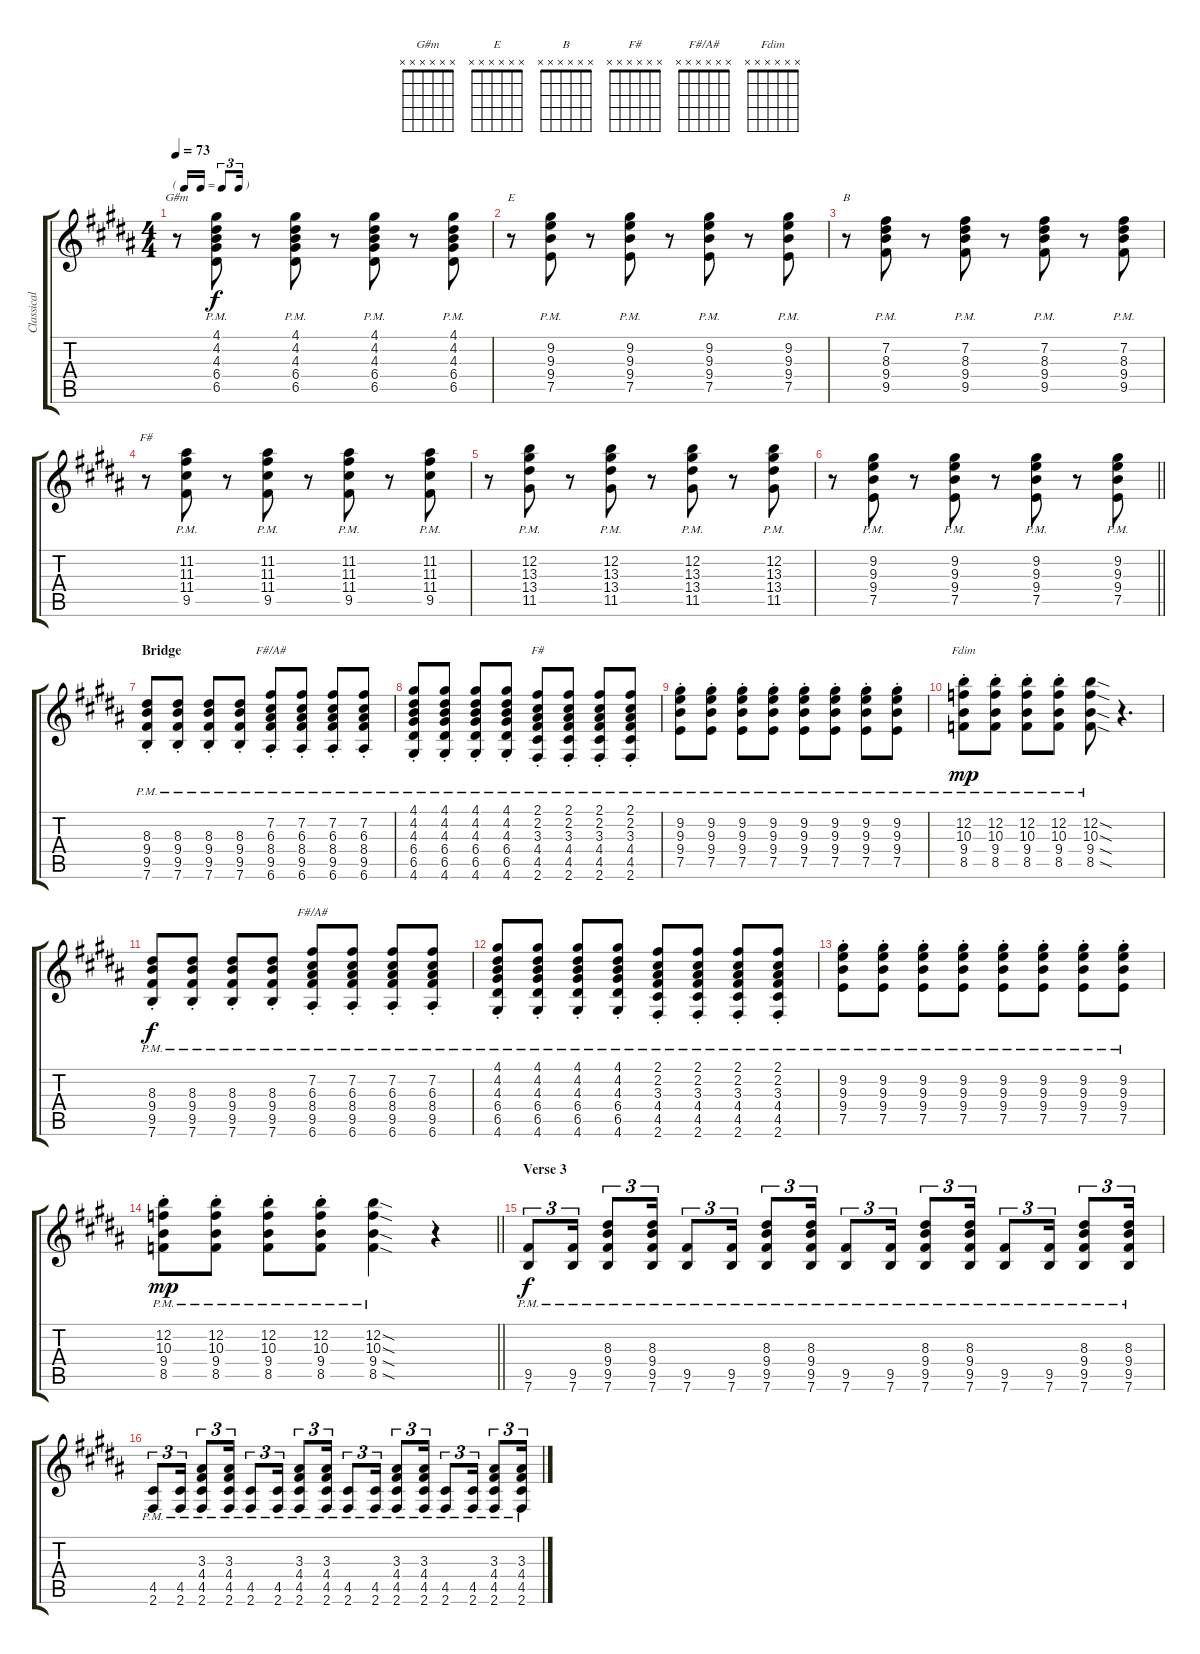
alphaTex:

\track ("Classical Guitar" "Classical ") {instrument acousticguitarnylon}
\staff {score tabs}
\tuning (E4 B3 G3 D3 A2 E2) {hide}
\chord ("G#m" x x x x x x)
\chord ("E" x x x x x x)
\chord ("B" x x x x x x)
\chord ("F#" x 11 11 11 9 x) {firstfret 9 barre 11}
\chord ("F#/A#" 6 7 6 8 9 6) {firstfret 6 barre 6}
\chord ("F#" x x x x x x)
\chord ("Fdim" x x x x x x)
\chord ("F#/A#" x x x x x x)
\ts (4 4)
\tf triplet16th
\tempo 73
\clef g2
\ks b
r.8{ch "G#m" dy f} (4.1{pm} 4.2{pm} 4.3{pm} 6.4{pm} 6.5{pm}).8 r.8 (4.1{pm} 4.2{pm} 4.3{pm} 6.4{pm} 6.5{pm}).8 r.8 (4.1{pm} 4.2{pm} 4.3{pm} 6.4{pm} 6.5{pm}).8 r.8 (4.1{pm} 4.2{pm} 4.3{pm} 6.4{pm} 6.5{pm}).8 |
r.8{ch "E"} (9.2{pm} 9.3{pm} 9.4{pm} 7.5{pm}).8 r.8 (9.2{pm} 9.3{pm} 9.4{pm} 7.5{pm}).8 r.8 (9.2{pm} 9.3{pm} 9.4{pm} 7.5{pm}).8 r.8 (9.2{pm} 9.3{pm} 9.4{pm} 7.5{pm}).8 |
r.8{ch "B"} (7.2{pm} 8.3{pm} 9.4{pm} 9.5{pm}).8 r.8 (7.2{pm} 8.3{pm} 9.4{pm} 9.5{pm}).8 r.8 (7.2{pm} 8.3{pm} 9.4{pm} 9.5{pm}).8 r.8 (7.2{pm} 8.3{pm} 9.4{pm} 9.5{pm}).8 |
r.8{ch "F#"} (11.2{pm} 11.3{pm} 11.4{pm} 9.5{pm}).8 r.8 (11.2{pm} 11.3{pm} 11.4{pm} 9.5{pm}).8 r.8 (11.2{pm} 11.3{pm} 11.4{pm} 9.5{pm}).8 r.8 (11.2{pm} 11.3{pm} 11.4{pm} 9.5{pm}).8 |
r.8 (12.2{pm} 13.3{pm} 13.4{pm} 11.5{pm}).8 r.8 (12.2{pm} 13.3{pm} 13.4{pm} 11.5{pm}).8 r.8 (12.2{pm} 13.3{pm} 13.4{pm} 11.5{pm}).8 r.8 (12.2{pm} 13.3{pm} 13.4{pm} 11.5{pm}).8 |
\barLineRight lightlight
r.8 (9.2{pm} 9.3{pm} 9.4{pm} 7.5{pm}).8 r.8 (9.2{pm} 9.3{pm} 9.4{pm} 7.5{pm}).8 r.8 (9.2{pm} 9.3{pm} 9.4{pm} 7.5{pm}).8 r.8 (9.2{pm} 9.3{pm} 9.4{pm} 7.5{pm}).8 |
\section ("" "Bridge")
(8.3{pm st} 9.4{pm st} 9.5{pm st} 7.6{pm st}).8 (8.3{pm st} 9.4{pm st} 9.5{pm st} 7.6{pm st}).8 (8.3{pm st} 9.4{pm st} 9.5{pm st} 7.6{pm st}).8 (8.3{pm st} 9.4{pm st} 9.5{pm st} 7.6{pm st}).8 (7.2{pm st} 6.3{pm st} 8.4{pm st} 9.5{pm st} 6.6{pm st}).8{ch "F#/A#"} (7.2{pm st} 6.3{pm st} 8.4{pm st} 9.5{pm st} 6.6{pm st}).8 (7.2{pm st} 6.3{pm st} 8.4{pm st} 9.5{pm st} 6.6{pm st}).8 (7.2{pm st} 6.3{pm st} 8.4{pm st} 9.5{pm st} 6.6{pm st}).8 |
(4.1{pm st} 4.2{pm st} 4.3{pm st} 6.4{pm st} 6.5{pm st} 4.6{pm st}).8 (4.1{pm st} 4.2{pm st} 4.3{pm st} 6.4{pm st} 6.5{pm st} 4.6{pm st}).8 (4.1{pm st} 4.2{pm st} 4.3{pm st} 6.4{pm st} 6.5{pm st} 4.6{pm st}).8 (4.1{pm st} 4.2{pm st} 4.3{pm st} 6.4{pm st} 6.5{pm st} 4.6{pm st}).8 (2.1{pm st} 2.2{pm st} 3.3{pm st} 4.4{pm st} 4.5{pm st} 2.6{pm st}).8{ch "F#"} (2.1{pm st} 2.2{pm st} 3.3{pm st} 4.4{pm st} 4.5{pm st} 2.6{pm st}).8 (2.1{pm st} 2.2{pm st} 3.3{pm st} 4.4{pm st} 4.5{pm st} 2.6{pm st}).8 (2.1{pm st} 2.2{pm st} 3.3{pm st} 4.4{pm st} 4.5{pm st} 2.6{pm st}).8 |
(9.2{pm st} 9.3{pm st} 9.4{pm st} 7.5{pm st}).8 (9.2{pm st} 9.3{pm st} 9.4{pm st} 7.5{pm st}).8 (9.2{pm st} 9.3{pm st} 9.4{pm st} 7.5{pm st}).8 (9.2{pm st} 9.3{pm st} 9.4{pm st} 7.5{pm st}).8 (9.2{pm st} 9.3{pm st} 9.4{pm st} 7.5{pm st}).8 (9.2{pm st} 9.3{pm st} 9.4{pm st} 7.5{pm st}).8 (9.2{pm st} 9.3{pm st} 9.4{pm st} 7.5{pm st}).8 (9.2{pm st} 9.3{pm st} 9.4{pm st} 7.5{pm st}).8 |
(12.2{pm st} 10.3{pm st} 9.4{pm st} 8.5{pm st}).8{ch "Fdim" dy mp} (12.2{pm st} 10.3{pm st} 9.4{pm st} 8.5{pm st}).8 (12.2{pm st} 10.3{pm st} 9.4{pm st} 8.5{pm st}).8 (12.2{pm st} 10.3{pm st} 9.4{pm st} 8.5{pm st}).8 (12.2{sod pm} 10.3{sod pm} 9.4{sod pm} 8.5{sod pm}).8 r.4{d} |
(8.3{pm st} 9.4{pm st} 9.5{pm st} 7.6{pm st}).8{dy f} (8.3{pm st} 9.4{pm st} 9.5{pm st} 7.6{pm st}).8 (8.3{pm st} 9.4{pm st} 9.5{pm st} 7.6{pm st}).8 (8.3{pm st} 9.4{pm st} 9.5{pm st} 7.6{pm st}).8 (7.2{pm st} 6.3{pm st} 8.4{pm st} 9.5{pm st} 6.6{pm st}).8{ch "F#/A#"} (7.2{pm st} 6.3{pm st} 8.4{pm st} 9.5{pm st} 6.6{pm st}).8 (7.2{pm st} 6.3{pm st} 8.4{pm st} 9.5{pm st} 6.6{pm st}).8 (7.2{pm st} 6.3{pm st} 8.4{pm st} 9.5{pm st} 6.6{pm st}).8 |
(4.1{pm st} 4.2{pm st} 4.3{pm st} 6.4{pm st} 6.5{pm st} 4.6{pm st}).8 (4.1{pm st} 4.2{pm st} 4.3{pm st} 6.4{pm st} 6.5{pm st} 4.6{pm st}).8 (4.1{pm st} 4.2{pm st} 4.3{pm st} 6.4{pm st} 6.5{pm st} 4.6{pm st}).8 (4.1{pm st} 4.2{pm st} 4.3{pm st} 6.4{pm st} 6.5{pm st} 4.6{pm st}).8 (2.1{pm st} 2.2{pm st} 3.3{pm st} 4.4{pm st} 4.5{pm st} 2.6{pm st}).8 (2.1{pm st} 2.2{pm st} 3.3{pm st} 4.4{pm st} 4.5{pm st} 2.6{pm st}).8 (2.1{pm st} 2.2{pm st} 3.3{pm st} 4.4{pm st} 4.5{pm st} 2.6{pm st}).8 (2.1{pm st} 2.2{pm st} 3.3{pm st} 4.4{pm st} 4.5{pm st} 2.6{pm st}).8 |
(9.2{pm st} 9.3{pm st} 9.4{pm st} 7.5{pm st}).8 (9.2{pm st} 9.3{pm st} 9.4{pm st} 7.5{pm st}).8 (9.2{pm st} 9.3{pm st} 9.4{pm st} 7.5{pm st}).8 (9.2{pm st} 9.3{pm st} 9.4{pm st} 7.5{pm st}).8 (9.2{pm st} 9.3{pm st} 9.4{pm st} 7.5{pm st}).8 (9.2{pm st} 9.3{pm st} 9.4{pm st} 7.5{pm st}).8 (9.2{pm st} 9.3{pm st} 9.4{pm st} 7.5{pm st}).8 (9.2{pm st} 9.3{pm st} 9.4{pm st} 7.5{pm st}).8 |
\barLineRight lightlight
(12.2{pm st} 10.3{pm st} 9.4{pm st} 8.5{pm st}).8{dy mp} (12.2{pm st} 10.3{pm st} 9.4{pm st} 8.5{pm st}).8 (12.2{pm st} 10.3{pm st} 9.4{pm st} 8.5{pm st}).8 (12.2{pm st} 10.3{pm st} 9.4{pm st} 8.5{pm st}).8 (12.2{sod pm} 10.3{sod pm} 9.4{sod pm} 8.5{sod pm}).4 r.4 |
\section ("" "Verse 3")
(9.5{pm} 7.6{pm}).8{tu (3 2) dy f} (9.5{pm} 7.6{pm}).16{tu (3 2)} (8.3{pm} 9.4{pm} 9.5{pm} 7.6{pm}).8{tu (3 2)} (8.3{pm} 9.4{pm} 9.5{pm} 7.6{pm}).16{tu (3 2)} (9.5{pm} 7.6{pm}).8{tu (3 2)} (9.5{pm} 7.6{pm}).16{tu (3 2)} (8.3{pm} 9.4{pm} 9.5{pm} 7.6{pm}).8{tu (3 2)} (8.3{pm} 9.4{pm} 9.5{pm} 7.6{pm}).16{tu (3 2)} (9.5{pm} 7.6{pm}).8{tu (3 2)} (9.5{pm} 7.6{pm}).16{tu (3 2)} (8.3{pm} 9.4{pm} 9.5{pm} 7.6{pm}).8{tu (3 2)} (8.3{pm} 9.4{pm} 9.5{pm} 7.6{pm}).16{tu (3 2)} (9.5{pm} 7.6{pm}).8{tu (3 2)} (9.5{pm} 7.6{pm}).16{tu (3 2)} (8.3{pm} 9.4{pm} 9.5{pm} 7.6{pm}).8{tu (3 2)} (8.3{pm} 9.4{pm} 9.5{pm} 7.6{pm}).16{tu (3 2)} |
(4.5{pm} 2.6{pm}).8{tu (3 2)} (4.5{pm} 2.6{pm}).16{tu (3 2)} (3.3{pm} 4.4{pm} 4.5{pm} 2.6{pm}).8{tu (3 2)} (3.3{pm} 4.4{pm} 4.5{pm} 2.6{pm}).16{tu (3 2)} (4.5{pm} 2.6{pm}).8{tu (3 2)} (4.5{pm} 2.6{pm}).16{tu (3 2)} (3.3{pm} 4.4{pm} 4.5{pm} 2.6{pm}).8{tu (3 2)} (3.3{pm} 4.4{pm} 4.5{pm} 2.6{pm}).16{tu (3 2)} (4.5{pm} 2.6{pm}).8{tu (3 2)} (4.5{pm} 2.6{pm}).16{tu (3 2)} (3.3{pm} 4.4{pm} 4.5{pm} 2.6{pm}).8{tu (3 2)} (3.3{pm} 4.4{pm} 4.5{pm} 2.6{pm}).16{tu (3 2)} (4.5{pm} 2.6{pm}).8{tu (3 2)} (4.5{pm} 2.6{pm}).16{tu (3 2)} (3.3{pm} 4.4{pm} 4.5{pm} 2.6{pm}).8{tu (3 2)} (3.3{pm} 4.4{pm} 4.5{pm} 2.6{pm}).16{tu (3 2)}
